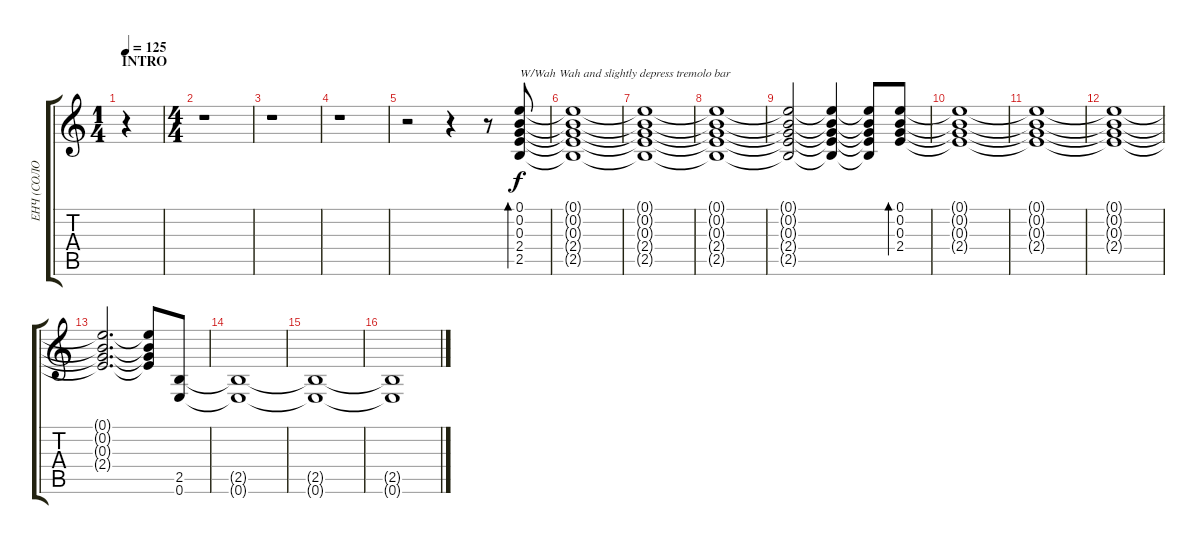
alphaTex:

\track ("ЕНЧ (СОЛО гитара)" "ЕНЧ (СОЛО ") {instrument distortionguitar}
\staff {score tabs}
\tuning (E4 B3 G3 D3 A2 E2) {hide}
\ts (1 4)
\section ("" "INTRO")
\tempo 125
\clef g2
\ks c
r.4{dy f instrument distortionguitar} |
\ts (4 4)
r.1 |
r.1 |
r.1 |
r.2 r.4 r.8 (0.1 0.2 0.3 2.4 2.5).8{bd 60 txt "W/Wah Wah and slightly depress tremolo bar"} |
(0.1{t} 0.2{t} 0.3{t} 2.4{t} 2.5{t}).1{volume 6} |
(0.1{t} 0.2{t} 0.3{t} 2.4{t} 2.5{t}).1 |
(0.1{t} 0.2{t} 0.3{t} 2.4{t} 2.5{t}).1 |
(0.1{t} 0.2{t} 0.3{t} 2.4{t} 2.5{t}).2 (0.1{t} 0.2{t} 0.3{t} 2.4{t} 2.5{t}).4 (0.1{t} 0.2{t} 0.3{t} 2.4{t} 2.5{t}).8{volume 10} (0.1 0.2 0.3 2.4).8{bd 60} |
(0.1{t} 0.2{t} 0.3{t} 2.4{t}).1{volume 6} |
(0.1{t} 0.2{t} 0.3{t} 2.4{t}).1 |
(0.1{t} 0.2{t} 0.3{t} 2.4{t}).1 |
(0.1{t} 0.2{t} 0.3{t} 2.4{t}).2{d} (0.1{t} 0.2{t} 0.3{t} 2.4{t}).8 (2.5 0.6).8{volume 13} |
(2.5{t} 0.6{t}).1 |
(2.5{t} 0.6{t}).1 |
(2.5{t} 0.6{t}).1
